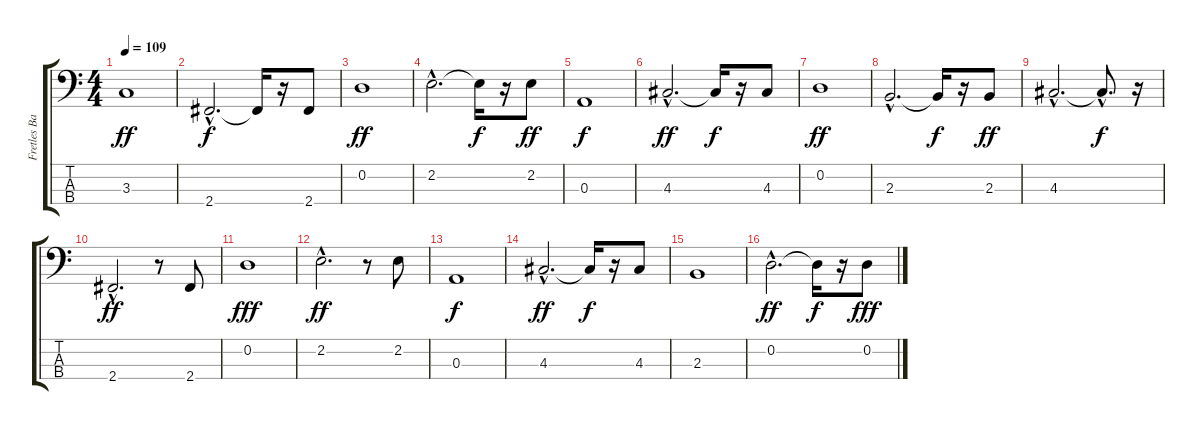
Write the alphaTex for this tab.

\track ("Fretles Bass" "Fretles Ba") {instrument fretlessbass}
\staff {score tabs}
\tuning (G2 D2 A1 E1) {hide}
\ts (4 4)
\tempo 109
\clef f4
\ks c
3.3.1{dy ff} |
2.4{hac}.2{d dy f} 2.4{t}.16 r.16 2.4.8 |
0.2.1{dy ff} |
2.2{hac}.2{d} 2.2{t}.16{dy f} r.16 2.2.8{dy ff} |
0.3.1{dy f} |
4.3{hac}.2{d dy ff} 4.3{t}.16{dy f} r.16 4.3.8 |
0.2.1{dy ff} |
2.3{hac}.2{d} 2.3{t}.16{dy f} r.16 2.3.8{dy ff} |
4.3{hac}.2{d} 4.3{hac t}.8{d dy f} r.16 |
2.4{hac}.2{d dy ff} r.8 2.4.8 |
0.2.1{dy fff} |
2.2{hac}.2{d dy ff} r.8 2.2.8 |
0.3.1{dy f} |
4.3{hac}.2{d dy ff} 4.3{t}.16{dy f} r.16 4.3.8 |
2.3.1 |
0.2{hac}.2{d dy ff} 0.2{t}.16{dy f} r.16 0.2.8{dy fff}
